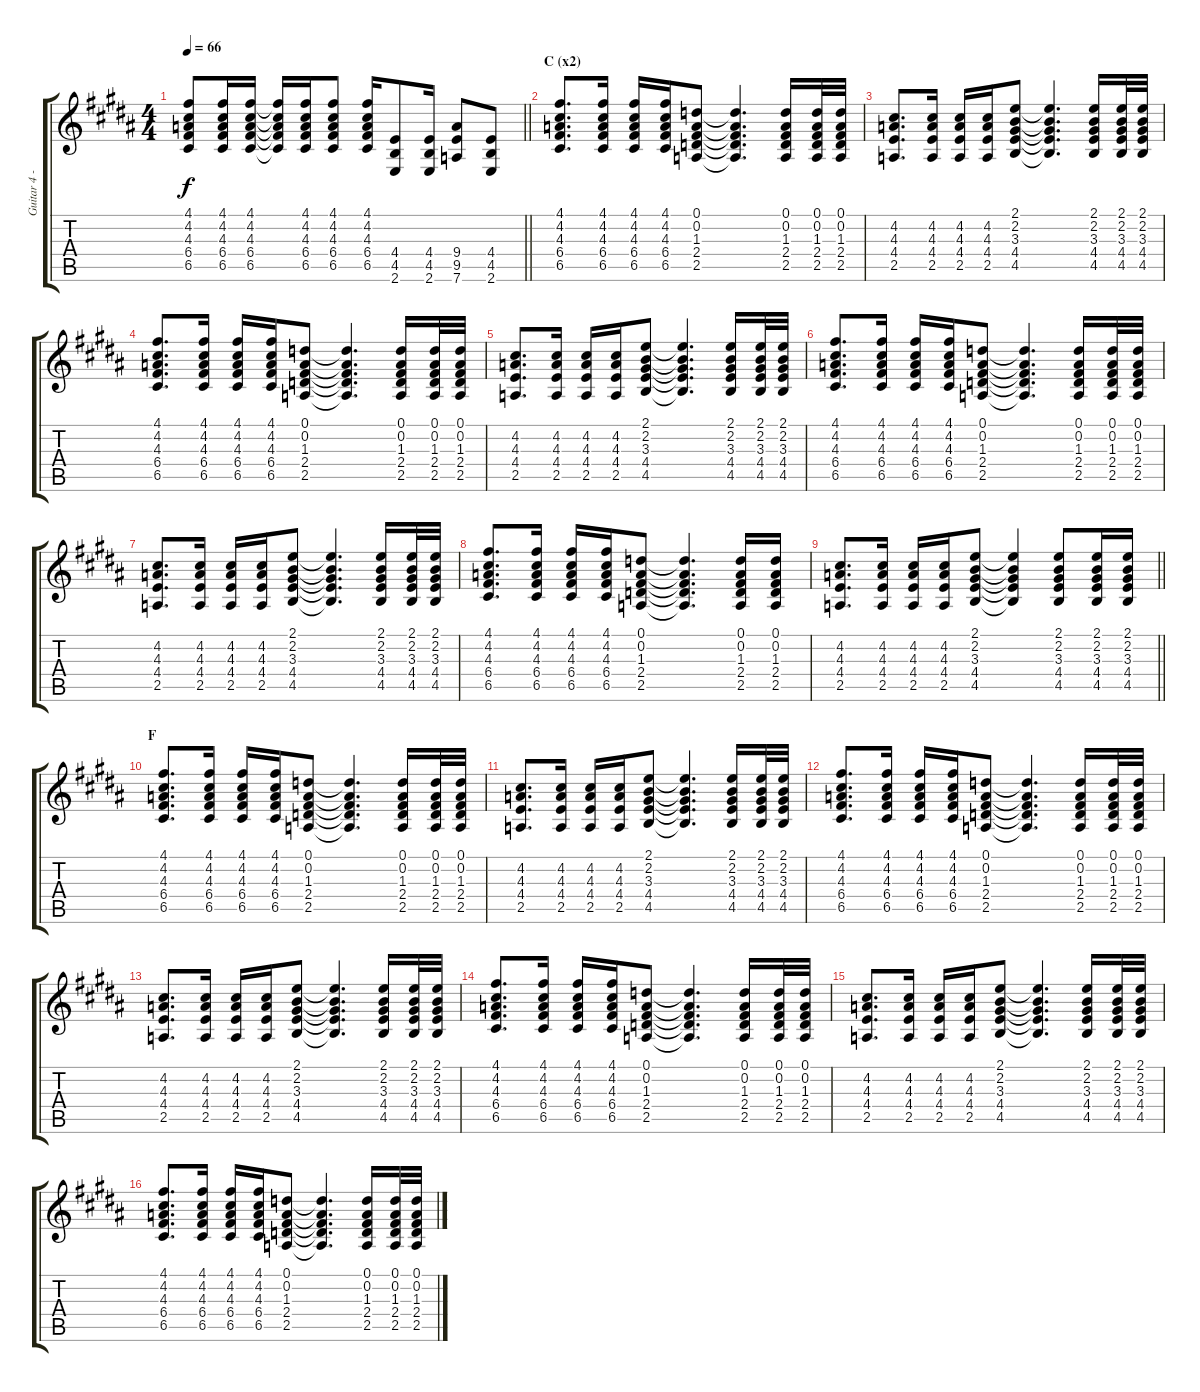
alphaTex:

\track ("Guitar 4 - Aoi" "Guitar 4 -") {instrument distortionguitar}
\staff {score tabs}
\tuning (D4 A3 F3 C3 G2 D2) {hide}
\ts (4 4)
\tempo 66
\clef g2
\barLineRight lightlight
\ks b
(4.1 4.2 4.3 6.4 6.5).8{dy f} (4.1 4.2 4.3 6.4 6.5).16 (4.1 4.2 4.3 6.4 6.5).16 (4.1{t} 4.2{t} 4.3{t} 6.4{t} 6.5{t}).16 (4.1 4.2 4.3 6.4 6.5).16 (4.1 4.2 4.3 6.4 6.5).8 (4.1 4.2 4.3 6.4 6.5).16 (4.4 4.5 2.6).8 (4.4 4.5 2.6).16 (9.4 9.5 7.6).8 (4.4 4.5 2.6).8 |
\section ("" "C (x2)")
(4.1 4.2 4.3 6.4 6.5).8{d} (4.1 4.2 4.3 6.4 6.5).16 (4.1 4.2 4.3 6.4 6.5).16 (4.1 4.2 4.3 6.4 6.5).16 (0.1 0.2 1.3 2.4 2.5).8 (0.1{t} 0.2{t} 1.3{t} 2.4{t} 2.5{t}).4{d} (0.1 0.2 1.3 2.4 2.5).16 (0.1 0.2 1.3 2.4 2.5).32 (0.1 0.2 1.3 2.4 2.5).32 |
(4.2 4.3 4.4 2.5).8{d} (4.2 4.3 4.4 2.5).16 (4.2 4.3 4.4 2.5).16 (4.2 4.3 4.4 2.5).16 (2.1 2.2 3.3 4.4 4.5).8 (2.1{t} 2.2{t} 3.3{t} 4.4{t} 4.5{t}).4{d} (2.1 2.2 3.3 4.4 4.5).16 (2.1 2.2 3.3 4.4 4.5).32 (2.1 2.2 3.3 4.4 4.5).32 |
(4.1 4.2 4.3 6.4 6.5).8{d} (4.1 4.2 4.3 6.4 6.5).16 (4.1 4.2 4.3 6.4 6.5).16 (4.1 4.2 4.3 6.4 6.5).16 (0.1 0.2 1.3 2.4 2.5).8 (0.1{t} 0.2{t} 1.3{t} 2.4{t} 2.5{t}).4{d} (0.1 0.2 1.3 2.4 2.5).16 (0.1 0.2 1.3 2.4 2.5).32 (0.1 0.2 1.3 2.4 2.5).32 |
(4.2 4.3 4.4 2.5).8{d} (4.2 4.3 4.4 2.5).16 (4.2 4.3 4.4 2.5).16 (4.2 4.3 4.4 2.5).16 (2.1 2.2 3.3 4.4 4.5).8 (2.1{t} 2.2{t} 3.3{t} 4.4{t} 4.5{t}).4{d} (2.1 2.2 3.3 4.4 4.5).16 (2.1 2.2 3.3 4.4 4.5).32 (2.1 2.2 3.3 4.4 4.5).32 |
(4.1 4.2 4.3 6.4 6.5).8{d} (4.1 4.2 4.3 6.4 6.5).16 (4.1 4.2 4.3 6.4 6.5).16 (4.1 4.2 4.3 6.4 6.5).16 (0.1 0.2 1.3 2.4 2.5).8 (0.1{t} 0.2{t} 1.3{t} 2.4{t} 2.5{t}).4{d} (0.1 0.2 1.3 2.4 2.5).16 (0.1 0.2 1.3 2.4 2.5).32 (0.1 0.2 1.3 2.4 2.5).32 |
(4.2 4.3 4.4 2.5).8{d} (4.2 4.3 4.4 2.5).16 (4.2 4.3 4.4 2.5).16 (4.2 4.3 4.4 2.5).16 (2.1 2.2 3.3 4.4 4.5).8 (2.1{t} 2.2{t} 3.3{t} 4.4{t} 4.5{t}).4{d} (2.1 2.2 3.3 4.4 4.5).16 (2.1 2.2 3.3 4.4 4.5).32 (2.1 2.2 3.3 4.4 4.5).32 |
(4.1 4.2 4.3 6.4 6.5).8{d} (4.1 4.2 4.3 6.4 6.5).16 (4.1 4.2 4.3 6.4 6.5).16 (4.1 4.2 4.3 6.4 6.5).16 (0.1 0.2 1.3 2.4 2.5).8 (0.1{t} 0.2{t} 1.3{t} 2.4{t} 2.5{t}).4{d} (0.1 0.2 1.3 2.4 2.5).16 (0.1 0.2 1.3 2.4 2.5).16 |
\barLineRight lightlight
(4.2 4.3 4.4 2.5).8{d} (4.2 4.3 4.4 2.5).16 (4.2 4.3 4.4 2.5).16 (4.2 4.3 4.4 2.5).16 (2.1 2.2 3.3 4.4 4.5).8 (2.1{t} 2.2{t} 3.3{t} 4.4{t} 4.5{t}).4 (2.1 2.2 3.3 4.4 4.5).8 (2.1 2.2 3.3 4.4 4.5).16 (2.1 2.2 3.3 4.4 4.5).16 |
\section ("" "F")
(4.1 4.2 4.3 6.4 6.5).8{d} (4.1 4.2 4.3 6.4 6.5).16 (4.1 4.2 4.3 6.4 6.5).16 (4.1 4.2 4.3 6.4 6.5).16 (0.1 0.2 1.3 2.4 2.5).8 (0.1{t} 0.2{t} 1.3{t} 2.4{t} 2.5{t}).4{d} (0.1 0.2 1.3 2.4 2.5).16 (0.1 0.2 1.3 2.4 2.5).32 (0.1 0.2 1.3 2.4 2.5).32 |
(4.2 4.3 4.4 2.5).8{d} (4.2 4.3 4.4 2.5).16 (4.2 4.3 4.4 2.5).16 (4.2 4.3 4.4 2.5).16 (2.1 2.2 3.3 4.4 4.5).8 (2.1{t} 2.2{t} 3.3{t} 4.4{t} 4.5{t}).4{d} (2.1 2.2 3.3 4.4 4.5).16 (2.1 2.2 3.3 4.4 4.5).32 (2.1 2.2 3.3 4.4 4.5).32 |
(4.1 4.2 4.3 6.4 6.5).8{d} (4.1 4.2 4.3 6.4 6.5).16 (4.1 4.2 4.3 6.4 6.5).16 (4.1 4.2 4.3 6.4 6.5).16 (0.1 0.2 1.3 2.4 2.5).8 (0.1{t} 0.2{t} 1.3{t} 2.4{t} 2.5{t}).4{d} (0.1 0.2 1.3 2.4 2.5).16 (0.1 0.2 1.3 2.4 2.5).32 (0.1 0.2 1.3 2.4 2.5).32 |
(4.2 4.3 4.4 2.5).8{d} (4.2 4.3 4.4 2.5).16 (4.2 4.3 4.4 2.5).16 (4.2 4.3 4.4 2.5).16 (2.1 2.2 3.3 4.4 4.5).8 (2.1{t} 2.2{t} 3.3{t} 4.4{t} 4.5{t}).4{d} (2.1 2.2 3.3 4.4 4.5).16 (2.1 2.2 3.3 4.4 4.5).32 (2.1 2.2 3.3 4.4 4.5).32 |
(4.1 4.2 4.3 6.4 6.5).8{d} (4.1 4.2 4.3 6.4 6.5).16 (4.1 4.2 4.3 6.4 6.5).16 (4.1 4.2 4.3 6.4 6.5).16 (0.1 0.2 1.3 2.4 2.5).8 (0.1{t} 0.2{t} 1.3{t} 2.4{t} 2.5{t}).4{d} (0.1 0.2 1.3 2.4 2.5).16 (0.1 0.2 1.3 2.4 2.5).32 (0.1 0.2 1.3 2.4 2.5).32 |
(4.2 4.3 4.4 2.5).8{d} (4.2 4.3 4.4 2.5).16 (4.2 4.3 4.4 2.5).16 (4.2 4.3 4.4 2.5).16 (2.1 2.2 3.3 4.4 4.5).8 (2.1{t} 2.2{t} 3.3{t} 4.4{t} 4.5{t}).4{d} (2.1 2.2 3.3 4.4 4.5).16 (2.1 2.2 3.3 4.4 4.5).32 (2.1 2.2 3.3 4.4 4.5).32 |
(4.1 4.2 4.3 6.4 6.5).8{d} (4.1 4.2 4.3 6.4 6.5).16 (4.1 4.2 4.3 6.4 6.5).16 (4.1 4.2 4.3 6.4 6.5).16 (0.1 0.2 1.3 2.4 2.5).8 (0.1{t} 0.2{t} 1.3{t} 2.4{t} 2.5{t}).4{d} (0.1 0.2 1.3 2.4 2.5).16 (0.1 0.2 1.3 2.4 2.5).32 (0.1 0.2 1.3 2.4 2.5).32
